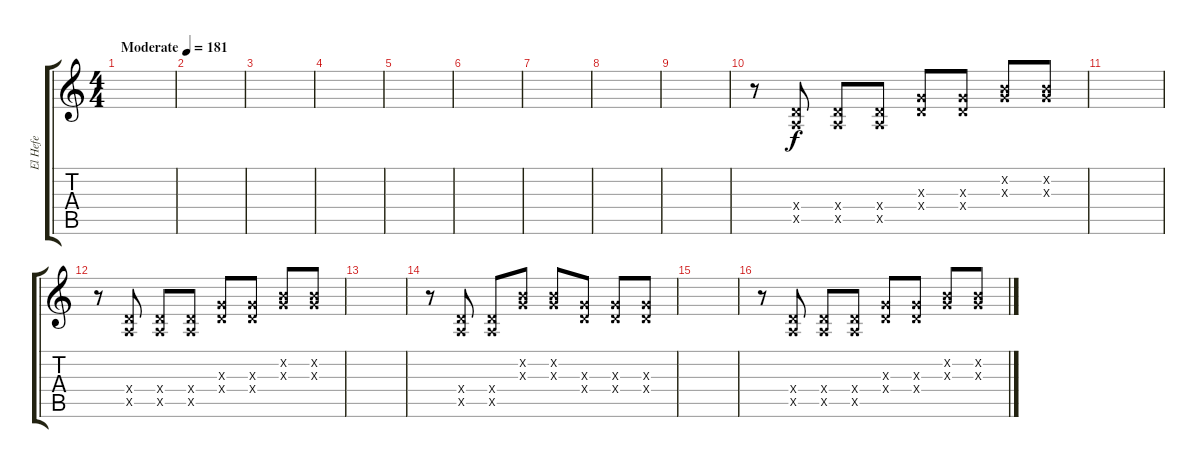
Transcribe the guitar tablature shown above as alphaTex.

\track ("El Hefe" "El Hefe") {instrument distortionguitar}
\staff {score tabs}
\tuning (E4 B3 G3 D3 A2 E2) {hide}
\ts (4 4)
\tempo (181 "Moderate")
\clef g2
\ks c
|
|
|
|
|
|
|
|
|
r.8 (0.4{x} 0.5{x}).8 (0.4{x} 0.5{x}).8 (0.4{x} 0.5{x}).8 (0.3{x} 0.4{x}).8 (0.3{x} 0.4{x}).8 (0.2{x} 0.3{x}).8 (0.2{x} 0.3{x}).8 |
|
r.8 (0.4{x} 0.5{x}).8 (0.4{x} 0.5{x}).8 (0.4{x} 0.5{x}).8 (0.3{x} 0.4{x}).8 (0.3{x} 0.4{x}).8 (0.2{x} 0.3{x}).8 (0.2{x} 0.3{x}).8 |
|
r.8 (0.4{x} 0.5{x}).8 (0.4{x} 0.5{x}).8 (0.2{x} 0.3{x}).8 (0.2{x} 0.3{x}).8 (0.3{x} 0.4{x}).8 (0.3{x} 0.4{x}).8 (0.3{x} 0.4{x}).8 |
|
r.8 (0.4{x} 0.5{x}).8 (0.4{x} 0.5{x}).8 (0.4{x} 0.5{x}).8 (0.3{x} 0.4{x}).8 (0.3{x} 0.4{x}).8 (0.2{x} 0.3{x}).8 (0.2{x} 0.3{x}).8
